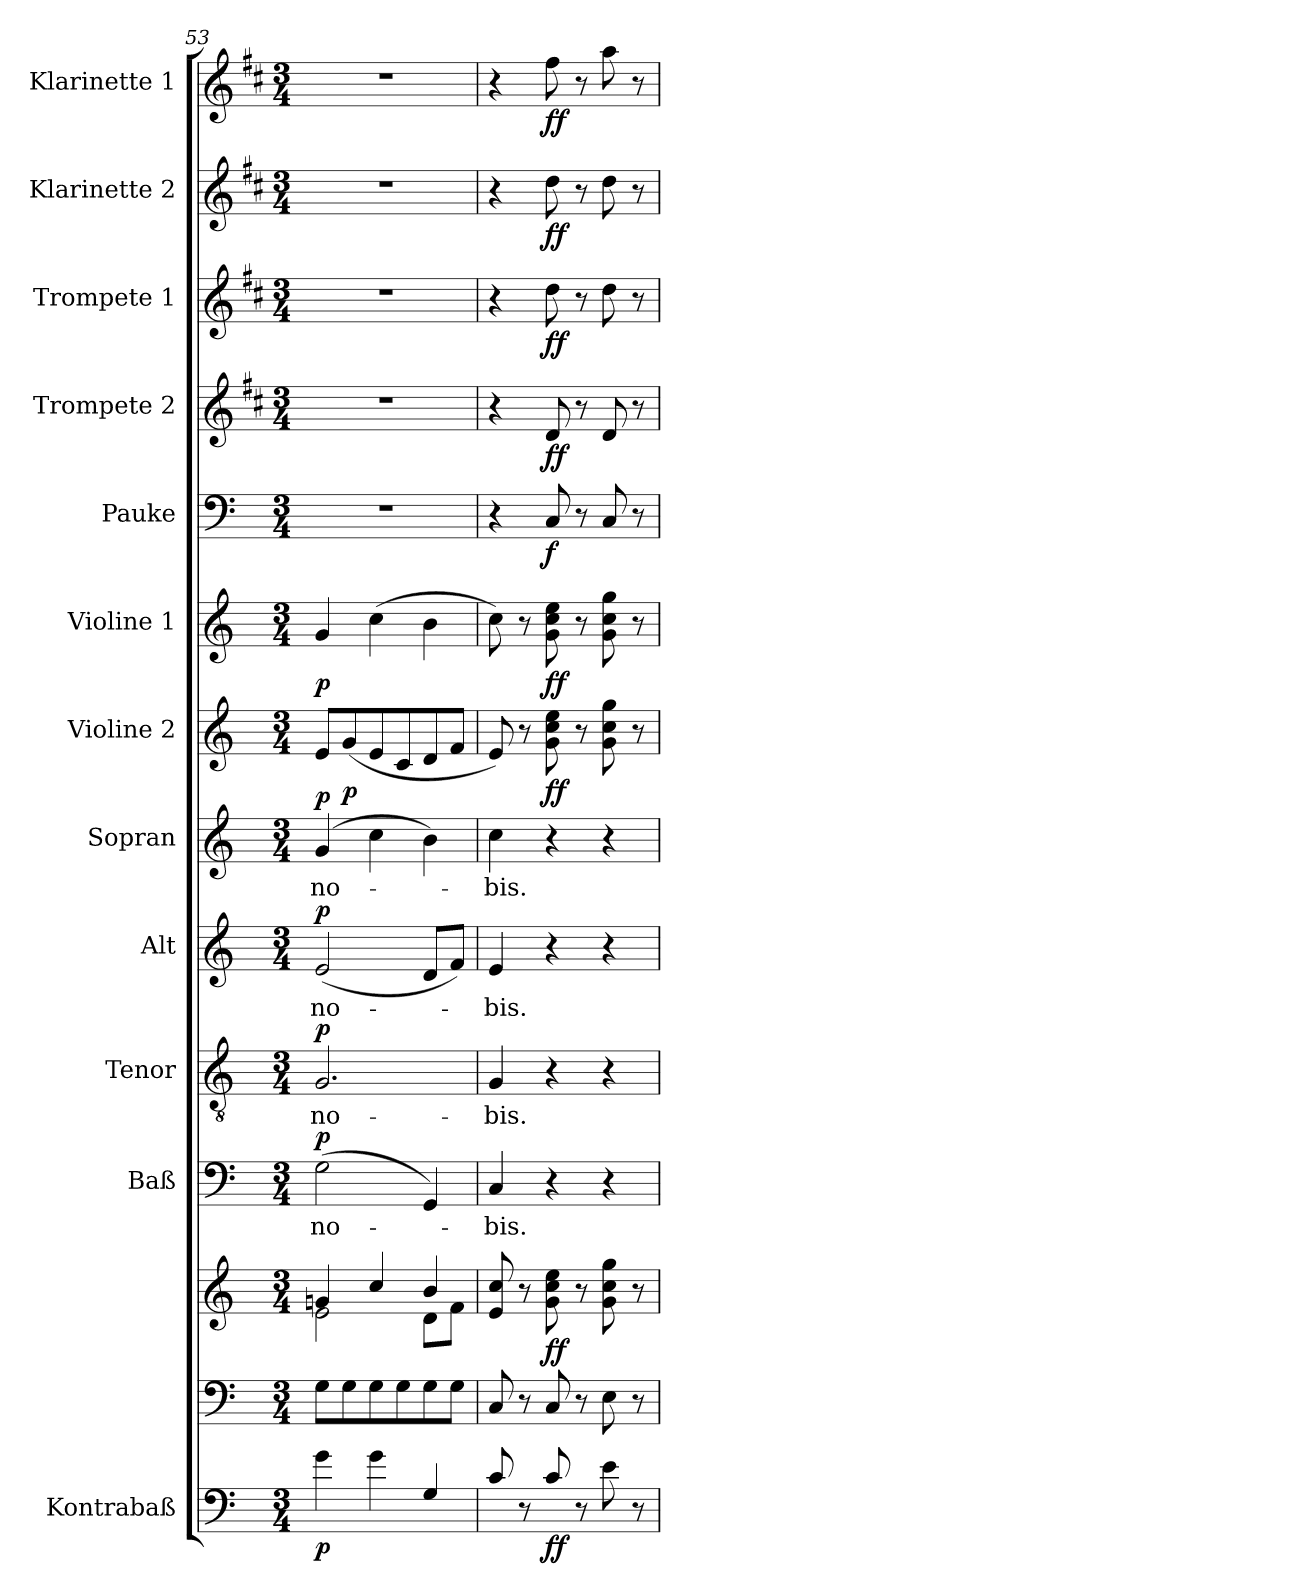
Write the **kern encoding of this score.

**kern	**dynam	**kern	**kern	**dynam	**kern	**text	**dynam	**kern	**text	**dynam	**kern	**text	**dynam	**kern	**text	**dynam	**kern	**dynam	**kern	**dynam	**kern	**dynam	**kern	**dynam	**kern	**dynam	**kern	**dynam	**kern	**dynam
*part13	*part13	*part12	*part12	*part12	*part11	*part11	*part11	*part10	*part10	*part10	*part9	*part9	*part9	*part8	*part8	*part8	*part7	*part7	*part6	*part6	*part5	*part5	*part4	*part4	*part3	*part3	*part2	*part2	*part1	*part1
*staff14	*staff14	*staff13	*staff12	*staff12/13	*staff11	*staff11	*staff11	*staff10	*staff10	*staff10	*staff9	*staff9	*staff9	*staff8	*staff8	*staff8	*staff7	*staff7	*staff6	*staff6	*staff5	*staff5	*staff4	*staff4	*staff3	*staff3	*staff2	*staff2	*staff1	*staff1
*I"Kontrabaß	*	*	*	*	*I"Baß	*	*	*I"Tenor	*	*	*I"Alt	*	*	*I"Sopran	*	*	*I"Violine 2	*	*I"Violine 1	*	*I"Pauke	*	*I"Trompete 2	*	*I"Trompete 1	*	*I"Klarinette 2	*	*I"Klarinette 1	*
*	*	*	*	*	*	*	*	*	*	*	*	*	*	*	*	*	*I'Vln	*	*I'Vln	*	*	*	*I'Tpt	*	*I'Tpt	*	*	*	*	*
*clefF4	*	*clefF4	*clefG2	*	*clefF4	*	*	*clefGv2	*	*	*clefG2	*	*	*clefG2	*	*	*clefG2	*	*clefG2	*	*clefF4	*	*clefG2	*	*clefG2	*	*clefG2	*	*clefG2	*
*ITrd7c12	*	*	*	*	*	*	*	*	*	*	*	*	*	*	*	*	*	*	*	*	*	*	*ITrd1c2	*	*ITrd1c2	*	*ITrd1c2	*	*ITrd1c2	*
*k[]	*	*k[]	*k[]	*	*k[]	*	*	*k[]	*	*	*k[]	*	*	*k[]	*	*	*k[]	*	*k[]	*	*k[]	*	*k[]	*	*k[]	*	*k[]	*	*k[]	*
*C:	*	*C:	*C:	*	*C:	*	*	*C:	*	*	*C:	*	*	*C:	*	*	*C:	*	*C:	*	*C:	*	*C:	*	*C:	*	*C:	*	*C:	*
*M3/4	*	*M3/4	*M3/4	*	*M3/4	*	*	*M3/4	*	*	*M3/4	*	*	*M3/4	*	*	*M3/4	*	*M3/4	*	*M3/4	*	*M3/4	*	*M3/4	*	*M3/4	*	*M3/4	*
=53	=53	=53	=53	=53	=53	=53	=53	=53	=53	=53	=53	=53	=53	=53	=53	=53	=53	=53	=53	=53	=53	=53	=53	=53	=53	=53	=53	=53	=53	=53
*	*	*	*^	*	*	*	*	*	*	*	*	*	*	*	*	*	*	*	*	*	*	*	*	*	*	*	*	*	*	*
!	!LO:DY:b	!	!	!	!	!	!LO:LY:b	!LO:DY:a	!	!LO:LY:b	!LO:DY:a	!	!LO:LY:b	!LO:DY:a	!	!LO:LY:b	!LO:DY:a	!	!	!	!LO:DY:b	!	!	!	!	!	!	!	!	!	!
4G\	p	8G\L	4gn/	2e\	.	(>2G\	no-	p	2.G/	no-	p	(<2e/	no-	p	(4g/	no-	p	8e/L	.	4g/	p	2.r	.	2.r	.	2.r	.	2.r	.	2.r	.
!	!	!	!	!	!	!	!	!	!	!	!	!	!	!	!	!	!	!	!LO:DY:b	!	!	!	!	!	!	!	!	!	!	!	!
.	.	8G\	.	.	.	.	.	.	.	.	.	.	.	.	.	.	.	(<8g/	p	.	.	.	.	.	.	.	.	.	.	.	.
4G\	.	8G\	4cc/	.	.	.	.	.	.	.	.	.	.	.	4cc\	.	.	8e/	.	(>4cc\	.	.	.	.	.	.	.	.	.	.	.
.	.	8G\	.	.	.	.	.	.	.	.	.	.	.	.	.	.	.	8c/	.	.	.	.	.	.	.	.	.	.	.	.	.
4GG/	.	8G\	4b/	8d\L	.	4GG/)	.	.	.	.	.	8d/L	.	.	4b\)	.	.	8d/	.	4b\	.	.	.	.	.	.	.	.	.	.	.
.	.	8G\J	.	8f\J	.	.	.	.	.	.	.	8f/J)	.	.	.	.	.	8f/J	.	.	.	.	.	.	.	.	.	.	.	.	.
=54	=54	=54	=54	=54	=54	=54	=54	=54	=54	=54	=54	=54	=54	=54	=54	=54	=54	=54	=54	=54	=54	=54	=54	=54	=54	=54	=54	=54	=54	=54	=54
!	!	!	!	!	!	!	!LO:LY:b	!	!	!LO:LY:b	!	!	!LO:LY:b	!	!	!LO:LY:b	!	!	!	!	!	!	!	!	!	!	!	!	!	!	!
*	*	*	*v	*v	*	*	*	*	*	*	*	*	*	*	*	*	*	*	*	*	*	*	*	*	*	*	*	*	*	*	*
8C/	.	8C/	8e/ 8cc/	.	4C/	-bis.	.	4G/	-bis.	.	4e/	-bis.	.	4cc\	-bis.	.	8e/)	.	8cc\)	.	4r	.	4r	.	4r	.	4r	.	4r	.
8r	.	8r	8r	.	.	.	.	.	.	.	.	.	.	.	.	.	8r	.	8r	.	.	.	.	.	.	.	.	.	.	.
!	!LO:DY:b	!	!	!LO:DY:b	!	!	!	!	!	!	!	!	!	!	!	!	!	!LO:DY:b	!	!LO:DY:b	!	!LO:DY:b	!	!LO:DY:b	!	!LO:DY:b	!	!LO:DY:b	!	!LO:DY:b
8C/	ff	8C/	8g\ 8cc\ 8ee\	ff	4r	.	.	4r	.	.	4r	.	.	4r	.	.	8g\ 8cc\ 8ee\	ff	8g\ 8cc\ 8ee\	ff	8C/	f	8c/	ff	8cc\	ff	8cc\	ff	8ee\	ff
8r	.	8r	8r	.	.	.	.	.	.	.	.	.	.	.	.	.	8r	.	8r	.	8r	.	8r	.	8r	.	8r	.	8r	.
8E\	.	8E\	8g\ 8cc\ 8gg\	.	4r	.	.	4r	.	.	4r	.	.	4r	.	.	8g\ 8cc\ 8gg\	.	8g\ 8cc\ 8gg\	.	8C/	.	8c/	.	8cc\	.	8cc\	.	8gg\	.
8r	.	8r	8r	.	.	.	.	.	.	.	.	.	.	.	.	.	8r	.	8r	.	8r	.	8r	.	8r	.	8r	.	8r	.
=	=	=	=	=	=	=	=	=	=	=	=	=	=	=	=	=	=	=	=	=	=	=	=	=	=	=	=	=	=	=
*-	*-	*-	*-	*-	*-	*-	*-	*-	*-	*-	*-	*-	*-	*-	*-	*-	*-	*-	*-	*-	*-	*-	*-	*-	*-	*-	*-	*-	*-	*-
